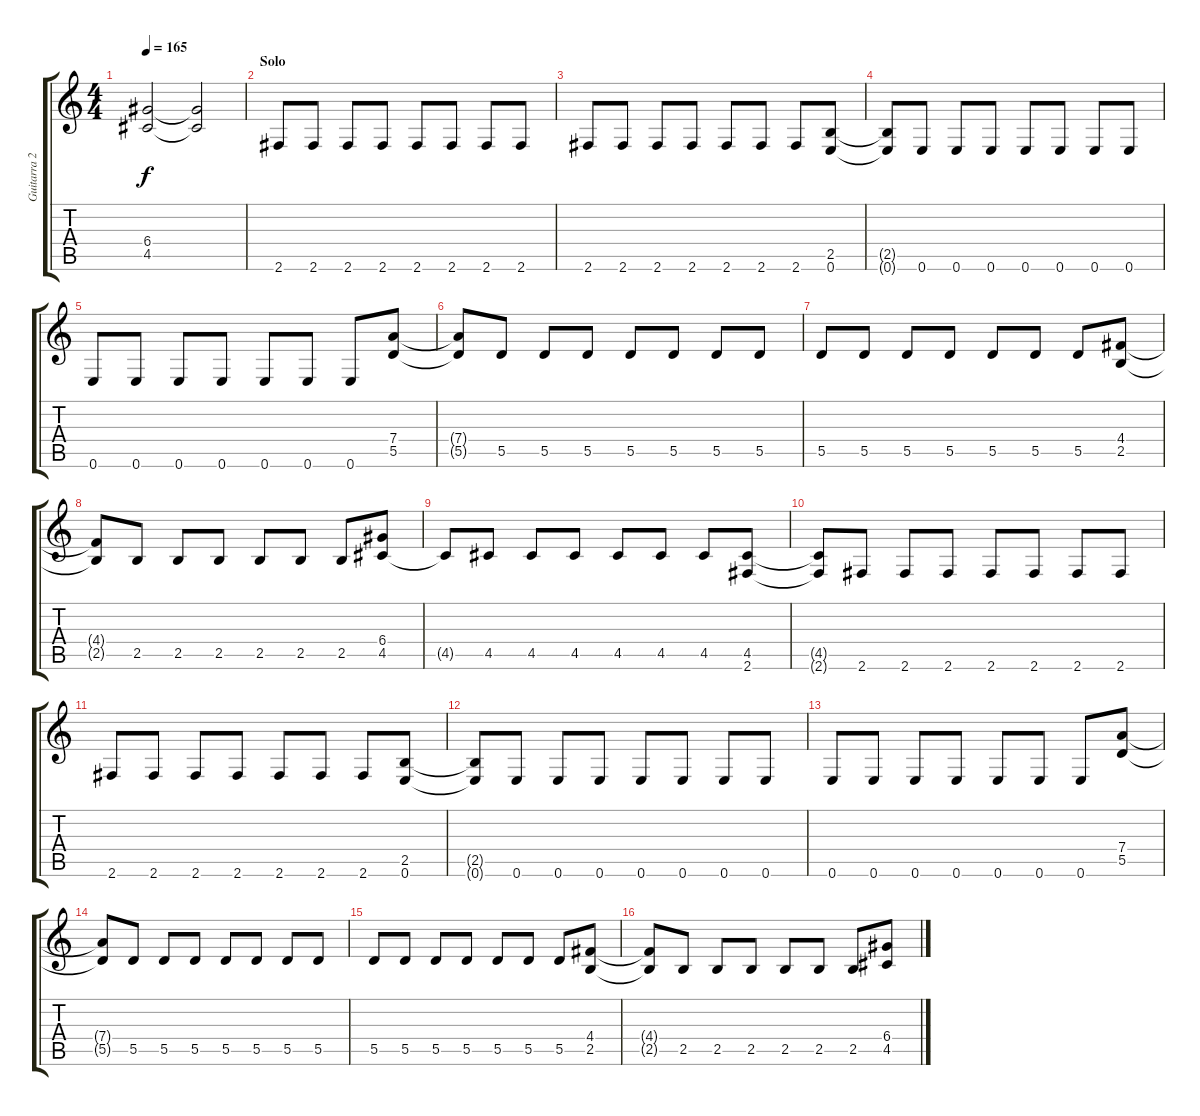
\track ("Guitarra 2" "Guitarra 2") {instrument overdrivenguitar}
\staff {score tabs}
\tuning (E4 B3 G3 D3 A2 E2) {hide}
\ts (4 4)
\tempo 165
\clef g2
\ks c
(6.4{t} 4.5{t}).2{dy f} (6.4{t} 4.5{t}).2 |
\section ("" "Solo")
2.6.8 2.6.8 2.6.8 2.6.8 2.6.8 2.6.8 2.6.8 2.6.8 |
2.6.8 2.6.8 2.6.8 2.6.8 2.6.8 2.6.8 2.6.8 (2.5 0.6).8 |
(2.5{t} 0.6{t}).8 0.6.8 0.6.8 0.6.8 0.6.8 0.6.8 0.6.8 0.6.8 |
0.6.8 0.6.8 0.6.8 0.6.8 0.6.8 0.6.8 0.6.8 (7.4 5.5).8 |
(7.4{t} 5.5{t}).8 5.5.8 5.5.8 5.5.8 5.5.8 5.5.8 5.5.8 5.5.8 |
5.5.8 5.5.8 5.5.8 5.5.8 5.5.8 5.5.8 5.5.8 (4.4 2.5).8 |
(4.4{t} 2.5{t}).8 2.5.8 2.5.8 2.5.8 2.5.8 2.5.8 2.5.8 (6.4 4.5).8 |
4.5{t}.8 4.5.8 4.5.8 4.5.8 4.5.8 4.5.8 4.5.8 (4.5 2.6).8 |
(4.5{t} 2.6{t}).8 2.6.8 2.6.8 2.6.8 2.6.8 2.6.8 2.6.8 2.6.8 |
2.6.8 2.6.8 2.6.8 2.6.8 2.6.8 2.6.8 2.6.8 (2.5 0.6).8 |
(2.5{t} 0.6{t}).8 0.6.8 0.6.8 0.6.8 0.6.8 0.6.8 0.6.8 0.6.8 |
0.6.8 0.6.8 0.6.8 0.6.8 0.6.8 0.6.8 0.6.8 (7.4 5.5).8 |
(7.4{t} 5.5{t}).8 5.5.8 5.5.8 5.5.8 5.5.8 5.5.8 5.5.8 5.5.8 |
5.5.8 5.5.8 5.5.8 5.5.8 5.5.8 5.5.8 5.5.8 (4.4 2.5).8 |
(4.4{t} 2.5{t}).8 2.5.8 2.5.8 2.5.8 2.5.8 2.5.8 2.5.8 (6.4 4.5).8
